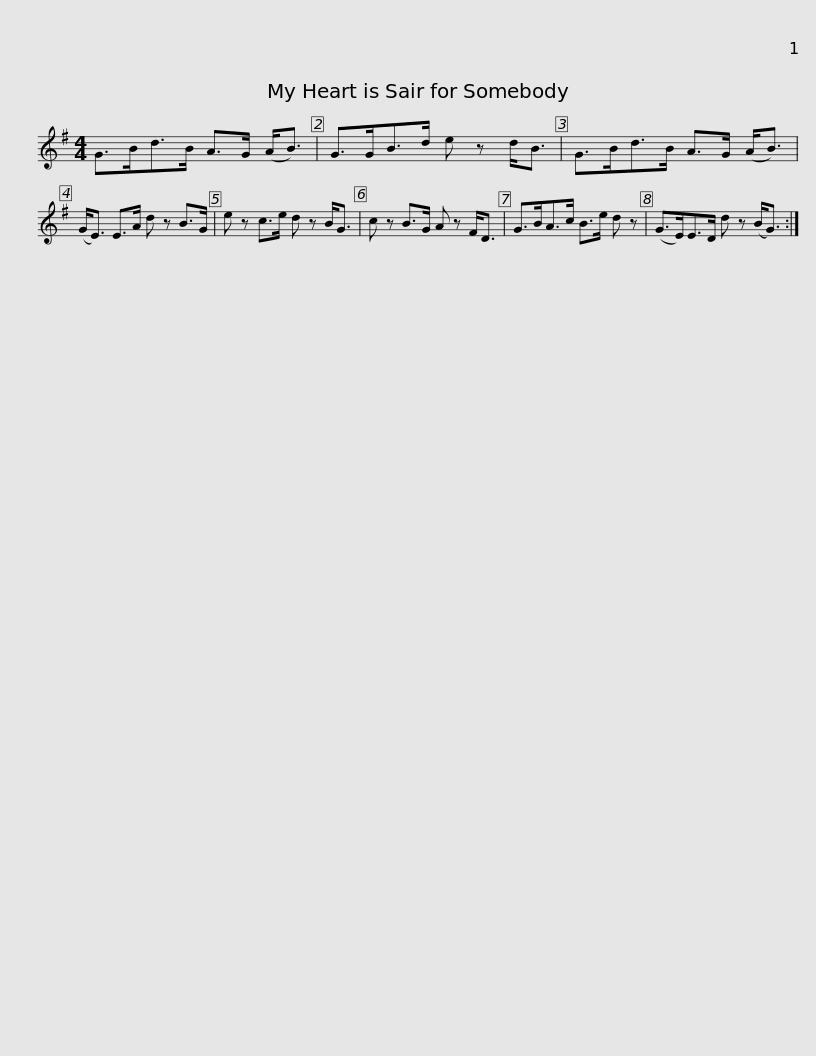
X:1
L:1/8
M:4/4
I:linebreak $
K:G
V:1 treble
V:1
 G>Bd>B A>G (A<B) | G>GB>d e z d<B | G>Bd>B A>G (A<B) | (G<E) E>A d z B>G |$ e z c>e d z B<G | %5
 c z B>G A z F<D | G>BA>c B>e d z | (G>E)E>D d z (B<G) :| %8
